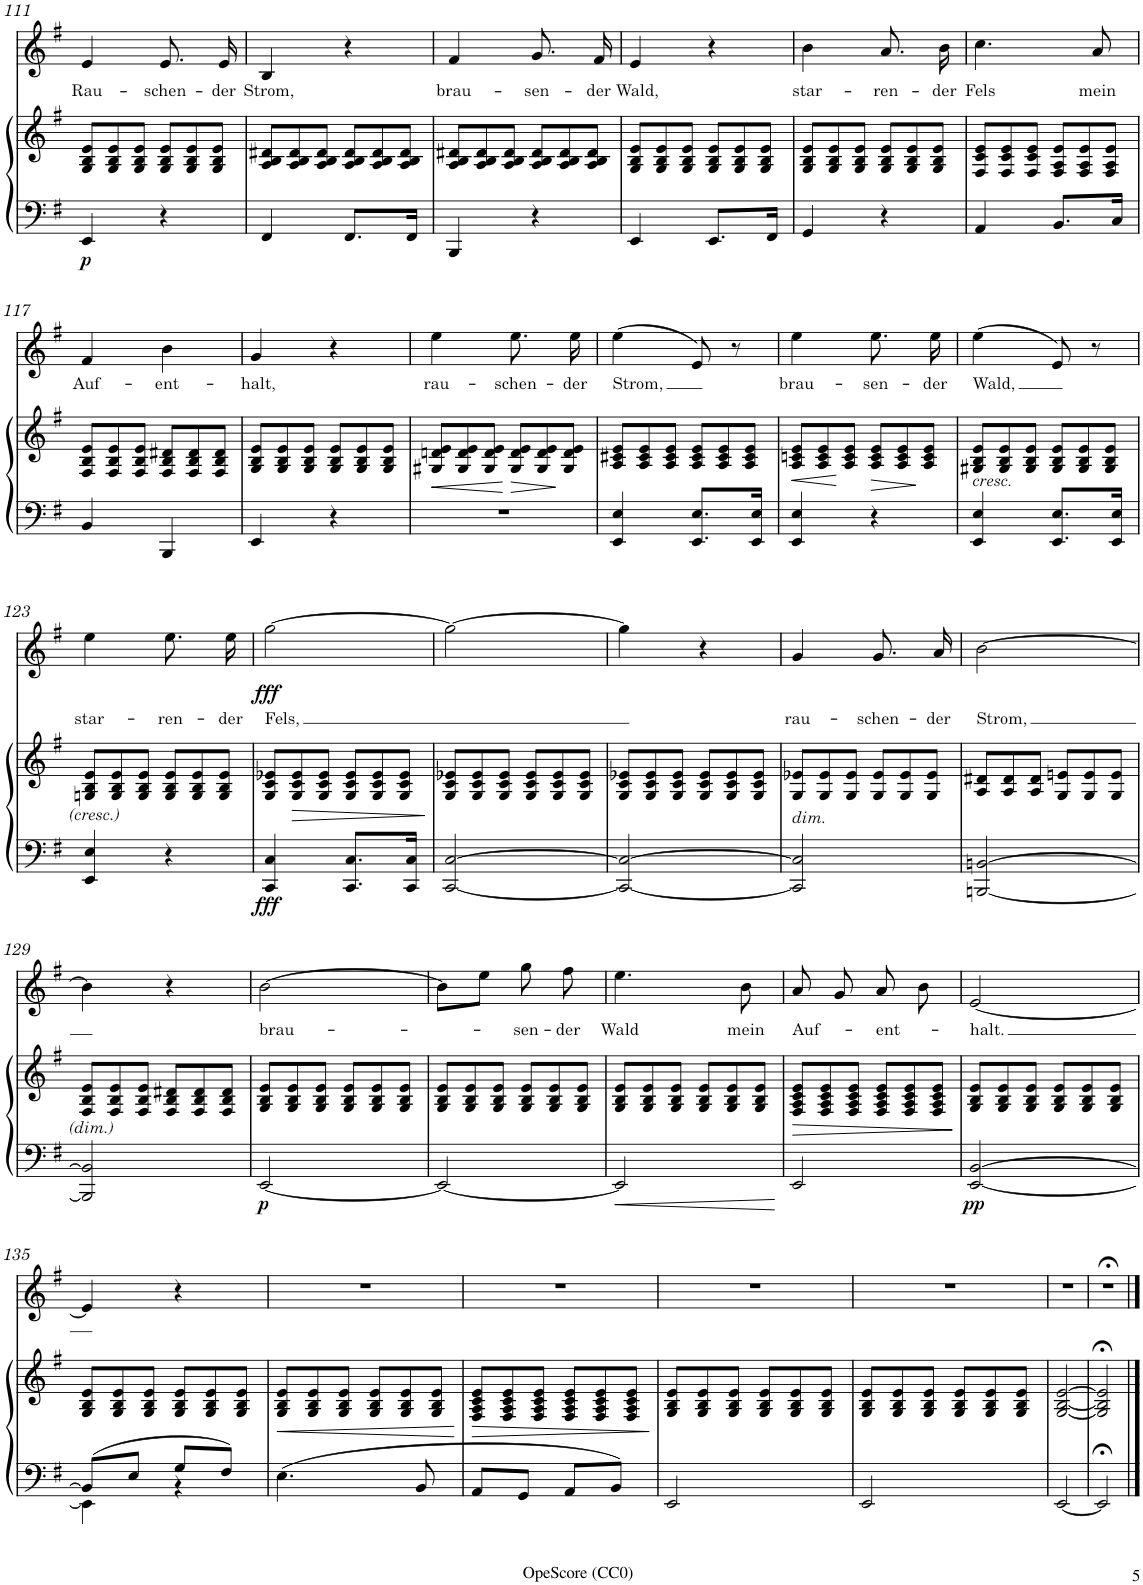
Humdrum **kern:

**kern	**kern	**dynam	**kern	**text	**dynam
*part2	*part2	*part2	*part1	*part1	*part1
*staff3	*staff2	*staff2/3	*staff1	*staff1	*staff1
*I"Piano	*	*	*I"Voice	*	*
*I'Pno	*	*	*	*	*
!!LO:PB:g=z
*clefF4	*clefG2	*	*clefG2	*	*
*k[f#]	*k[f#]	*	*k[f#]	*	*
*M2/4	*M2/4	*	*M2/4	*	*
*	*Xbrackettup	*	*	*	*
=111	=111	=111	=111	=111	=111
!	!	!LO:DY:b=2	!	!LO:LY:b	!
4EE/	12G/ 12B/ 12e/L	p	4e/	Rau-	.
.	12G/ 12B/ 12e/	.	.	.	.
.	12G/ 12B/ 12e/J	.	.	.	.
!	!	!	!	!LO:LY:b	!
4r	12G/ 12B/ 12e/L	.	8.e/	-schen-	.
.	12G/ 12B/ 12e/	.	.	.	.
.	12G/ 12B/ 12e/J	.	.	.	.
!	!	!	!	!LO:LY:b	!
.	.	.	16e/	-der	.
=112	=112	=112	=112	=112	=112
!	!	!	!	!LO:LY:b	!
4FF#/	12A/ 12B/ 12d#X/L	.	4B/	Strom,	.
.	12A/ 12B/ 12d#/	.	.	.	.
.	12A/ 12B/ 12d#/J	.	.	.	.
8.FF#/L	12A/ 12B/ 12d#/L	.	4r	.	.
.	12A/ 12B/ 12d#/	.	.	.	.
.	12A/ 12B/ 12d#/J	.	.	.	.
16FF#/Jk	.	.	.	.	.
=113	=113	=113	=113	=113	=113
!	!	!	!	!LO:LY:b	!
4BBB/	12A/ 12B/ 12d#X/L	.	4f#/	brau-	.
.	12A/ 12B/ 12d#/	.	.	.	.
.	12A/ 12B/ 12d#/J	.	.	.	.
!	!	!	!	!LO:LY:b	!
4r	12A/ 12B/ 12d#/L	.	8.g/	-sen-	.
.	12A/ 12B/ 12d#/	.	.	.	.
.	12A/ 12B/ 12d#/J	.	.	.	.
!	!	!	!	!LO:LY:b	!
.	.	.	16f#/	-der	.
=114	=114	=114	=114	=114	=114
!	!	!	!	!LO:LY:b	!
4EE/	12G/ 12B/ 12e/L	.	4e/	Wald,	.
.	12G/ 12B/ 12e/	.	.	.	.
.	12G/ 12B/ 12e/J	.	.	.	.
8.EE/L	12G/ 12B/ 12e/L	.	4r	.	.
.	12G/ 12B/ 12e/	.	.	.	.
.	12G/ 12B/ 12e/J	.	.	.	.
16FF#/Jk	.	.	.	.	.
=115	=115	=115	=115	=115	=115
!	!	!	!	!LO:LY:b	!
4GG/	12G/ 12B/ 12e/L	.	4b\	star-	.
.	12G/ 12B/ 12e/	.	.	.	.
.	12G/ 12B/ 12e/J	.	.	.	.
!	!	!	!	!LO:LY:b	!
4r	12G/ 12B/ 12e/L	.	8.a/	-ren-	.
.	12G/ 12B/ 12e/	.	.	.	.
.	12G/ 12B/ 12e/J	.	.	.	.
!	!	!	!	!LO:LY:b	!
.	.	.	16b\	-der	.
=116	=116	=116	=116	=116	=116
!	!	!	!	!LO:LY:b	!
4AA/	12F#/ 12c/ 12e/L	.	4.cc\	Fels	.
.	12F#/ 12c/ 12e/	.	.	.	.
.	12F#/ 12c/ 12e/J	.	.	.	.
8.BB/L	12F#/ 12A/ 12e/L	.	.	.	.
.	12F#/ 12A/ 12e/	.	.	.	.
!	!	!	!	!LO:LY:b	!
.	.	.	8a/	mein	.
.	12F#/ 12A/ 12e/J	.	.	.	.
16C/Jk	.	.	.	.	.
!!LO:LB:g=z
=117	=117	=117	=117	=117	=117
!	!	!	!	!LO:LY:b	!
4BB/	12F#/ 12B/ 12e/L	.	4f#/	Auf-	.
.	12F#/ 12B/ 12e/	.	.	.	.
.	12F#/ 12B/ 12e/J	.	.	.	.
!	!	!	!	!LO:LY:b	!
4BBB/	12F#/ 12B/ 12d#X/L	.	4b\	-ent-	.
.	12F#/ 12B/ 12d#/	.	.	.	.
.	12F#/ 12B/ 12d#/J	.	.	.	.
=118	=118	=118	=118	=118	=118
!	!	!	!	!LO:LY:b	!
4EE/	12G/ 12B/ 12e/L	.	4g/	-halt,	.
.	12G/ 12B/ 12e/	.	.	.	.
.	12G/ 12B/ 12e/J	.	.	.	.
4r	12G/ 12B/ 12e/L	.	4r	.	.
.	12G/ 12B/ 12e/	.	.	.	.
.	12G/ 12B/ 12e/J	.	.	.	.
=119	=119	=119	=119	=119	=119
!	!	!LO:HP:b	!	!LO:LY:b	!
2r	12G#X/ 12dn/ 12e/L	<	4ee\	rau-	.
.	12G#/ 12d/ 12e/	.	.	.	.
.	12G#/ 12d/ 12e/J	.	.	.	.
!	!	!LO:HP:n=1:b	!	!LO:LY:b	!
.	12G#/ 12d/ 12e/L	[ >	8.ee\	-schen-	.
.	12G#/ 12d/ 12e/	.	.	.	.
.	12G#/ 12d/ 12e/J	]	.	.	.
!	!	!	!	!LO:LY:b	!
.	.	.	16ee\	-der	.
=120	=120	=120	=120	=120	=120
!	!	!	!	!LO:LY:b	!
4EE/ 4E/	12A/ 12c#X/ 12e/L	.	(4ee\	Strom,	.
.	12A/ 12c#/ 12e/	.	.	.	.
.	12A/ 12c#/ 12e/J	.	.	.	.
8.EE/ 8.E/L	12A/ 12c#/ 12e/L	.	8e/)	.	.
.	12A/ 12c#/ 12e/	.	.	.	.
.	.	.	8r	.	.
.	12A/ 12c#/ 12e/J	.	.	.	.
16EE/ 16E/Jk	.	.	.	.	.
=121	=121	=121	=121	=121	=121
!	!	!LO:HP:b	!	!LO:LY:b	!
4EE/ 4E/	12A/ 12cn/ 12e/L	<	4ee\	brau-	.
.	12A/ 12c/ 12e/	.	.	.	.
.	12A/ 12c/ 12e/J	[	.	.	.
!	!	!LO:HP:b	!	!LO:LY:b	!
4r	12A/ 12c/ 12e/L	>	8.ee\	-sen-	.
.	12A/ 12c/ 12e/	.	.	.	.
.	12A/ 12c/ 12e/J	]	.	.	.
!	!	!	!	!LO:LY:b	!
.	.	.	16ee\	-der	.
=122	=122	=122	=122	=122	=122
!	!LO:TX:b:i:t=cresc.	!	!	!	!
!	!	!	!	!LO:LY:b	!
4EE/ 4E/	12G#X/ 12B/ 12e/L	.	(4ee\	Wald,	.
.	12G#/ 12B/ 12e/	.	.	.	.
.	12G#/ 12B/ 12e/J	.	.	.	.
8.EE/ 8.E/L	12G#/ 12B/ 12e/L	.	8e/)	.	.
.	12G#/ 12B/ 12e/	.	.	.	.
.	.	.	8r	.	.
.	12G#/ 12B/ 12e/J	.	.	.	.
16EE/ 16E/Jk	.	.	.	.	.
!!LO:LB:g=z
=123	=123	=123	=123	=123	=123
!	!	!	!	!LO:LY:b	!
4EE/ 4E/	12Gn/ 12B/ 12e/L	.	4ee\	star-	.
.	12G/ 12B/ 12e/	.	.	.	.
.	12G/ 12B/ 12e/J	.	.	.	.
!	!	!	!	!LO:LY:b	!
4r	12G/ 12B/ 12e/L	.	8.ee\	-ren-	.
.	12G/ 12B/ 12e/	.	.	.	.
.	12G/ 12B/ 12e/J	.	.	.	.
!	!	!	!	!LO:LY:b	!
.	.	.	16ee\	-der	.
=124	=124	=124	=124	=124	=124
!	!	!LO:DY:b=2	!	!LO:LY:b	!LO:DY:b
4CC/ 4C/	12G/ 12c/ 12e-X/L	fff	[2gg\	Fels,	fff
!	!	!LO:HP:b	!	!	!
.	12G/ 12c/ 12e-/	>	.	.	.
.	12G/ 12c/ 12e-/J	.	.	.	.
8.CC/ 8.C/L	12G/ 12c/ 12e-/L	.	.	.	.
.	12G/ 12c/ 12e-/	.	.	.	.
.	12G/ 12c/ 12e-/J	.	.	.	.
16CC/ 16C/Jk	.	.	.	.	.
.	.	]	.	.	.
=125	=125	=125	=125	=125	=125
[2CC/ [2C/	12G/ 12c/ 12e-X/L	.	2gg\_	.	.
.	12G/ 12c/ 12e-/	.	.	.	.
.	12G/ 12c/ 12e-/J	.	.	.	.
.	12G/ 12c/ 12e-/L	.	.	.	.
.	12G/ 12c/ 12e-/	.	.	.	.
.	12G/ 12c/ 12e-/J	.	.	.	.
=126	=126	=126	=126	=126	=126
2CC/_ 2C/_	12G/ 12c/ 12e-X/L	.	4gg\]	.	.
.	12G/ 12c/ 12e-/	.	.	.	.
.	12G/ 12c/ 12e-/J	.	.	.	.
.	12G/ 12c/ 12e-/L	.	4r	.	.
.	12G/ 12c/ 12e-/	.	.	.	.
.	12G/ 12c/ 12e-/J	.	.	.	.
=127	=127	=127	=127	=127	=127
!	!LO:TX:b:i:t=dim.	!	!	!	!
!	!	!	!	!LO:LY:b	!
2CC/] 2C/]	12G/ 12e-X/L	.	4g/	rau-	.
.	12G/ 12e-/	.	.	.	.
.	12G/ 12e-/J	.	.	.	.
!	!	!	!	!LO:LY:b	!
.	12G/ 12e-/L	.	8.g/	-schen-	.
.	12G/ 12e-/	.	.	.	.
.	12G/ 12e-/J	.	.	.	.
!	!	!	!	!LO:LY:b	!
.	.	.	16a/	-der	.
=128	=128	=128	=128	=128	=128
!	!	!	!	!LO:LY:b	!
[2BBBn/ [2BBn/	12A/ 12d#X/L	.	[2b\	Strom,	.
.	12A/ 12d#/	.	.	.	.
.	12A/ 12d#/J	.	.	.	.
.	12G/ 12en/L	.	.	.	.
.	12G/ 12e/	.	.	.	.
.	12G/ 12e/J	.	.	.	.
!!LO:LB:g=z
=129	=129	=129	=129	=129	=129
2BBBn/] 2BBn/]	12F#/ 12B/ 12e/L	.	4b\]	.	.
.	12F#/ 12B/ 12e/	.	.	.	.
.	12F#/ 12B/ 12e/J	.	.	.	.
.	12F#/ 12B/ 12d#X/L	.	4r	.	.
.	12F#/ 12B/ 12d#/	.	.	.	.
.	12F#/ 12B/ 12d#/J	.	.	.	.
=130	=130	=130	=130	=130	=130
!	!	!LO:DY:b=2	!	!LO:LY:b	!
[2EE/	12G/ 12B/ 12e/L	p	[2b\	brau-	.
.	12G/ 12B/ 12e/	.	.	.	.
.	12G/ 12B/ 12e/J	.	.	.	.
.	12G/ 12B/ 12e/L	.	.	.	.
.	12G/ 12B/ 12e/	.	.	.	.
.	12G/ 12B/ 12e/J	.	.	.	.
=131	=131	=131	=131	=131	=131
2EE/_	12G/ 12B/ 12e/L	.	8b\L]	.	.
.	12G/ 12B/ 12e/	.	.	.	.
.	.	.	8ee\J	.	.
.	12G/ 12B/ 12e/J	.	.	.	.
!	!	!	!	!LO:LY:b	!
.	12G/ 12B/ 12e/L	.	8gg\	-sen-	.
.	12G/ 12B/ 12e/	.	.	.	.
!	!	!	!	!LO:LY:b	!
.	.	.	8ff#\	-der	.
.	12G/ 12B/ 12e/J	.	.	.	.
=132	=132	=132	=132	=132	=132
!	!	!	!	!LO:LY:b	!
2EE/]	12G/ 12B/ 12e/L	.	4.ee\	Wald	.
.	12G/ 12B/ 12e/	.	.	.	.
.	12G/ 12B/ 12e/J	.	.	.	.
.	12G/ 12B/ 12e/L	.	.	.	.
.	12G/ 12B/ 12e/	.	.	.	.
!	!	!	!	!LO:LY:b	!
.	.	.	8b\	mein	.
.	12G/ 12B/ 12e/J	.	.	.	.
=133	=133	=133	=133	=133	=133
!	!	!LO:HP:b	!	!LO:LY:b	!
2EE/	12F#/ 12A/ 12c/ 12e/L	>	8a/	Auf-	.
.	12F#/ 12A/ 12c/ 12e/	.	.	.	.
.	.	.	8g/	.	.
.	12F#/ 12A/ 12c/ 12e/J	.	.	.	.
!	!	!	!	!LO:LY:b	!
.	12F#/ 12A/ 12c/ 12e/L	.	8a/	-ent-	.
.	12F#/ 12A/ 12c/ 12e/	.	.	.	.
.	.	.	8b\	.	.
.	12F#/ 12A/ 12c/ 12e/J	.	.	.	.
.	.	]	.	.	.
=134	=134	=134	=134	=134	=134
!	!	!LO:DY:b=2	!	!LO:LY:b	!
[2EE/ [2BB/	12G/ 12B/ 12e/L	pp	[2e/	-halt.	.
.	12G/ 12B/ 12e/	.	.	.	.
.	12G/ 12B/ 12e/J	.	.	.	.
.	12G/ 12B/ 12e/L	.	.	.	.
.	12G/ 12B/ 12e/	.	.	.	.
.	12G/ 12B/ 12e/J	.	.	.	.
!!LO:LB:g=z
=135	=135	=135	=135	=135	=135
*^	*	*	*	*	*
8BB/L]	4EE\]	12G/ 12B/ 12e/L	.	4e/]	.	.
.	.	12G/ 12B/ 12e/	.	.	.	.
8E/J	.	.	.	.	.	.
.	.	12G/ 12B/ 12e/J	.	.	.	.
8G/L	4r	12G/ 12B/ 12e/L	.	4r	.	.
.	.	12G/ 12B/ 12e/	.	.	.	.
8F#/J	.	.	.	.	.	.
.	.	12G/ 12B/ 12e/J	.	.	.	.
*v	*v	*	*	*	*	*
=136	=136	=136	=136	=136	=136
!	!	!LO:HP:b	!	!	!
4.E\	12G/ 12B/ 12e/L	<	2r	.	.
.	12G/ 12B/ 12e/	.	.	.	.
.	12G/ 12B/ 12e/J	.	.	.	.
.	12G/ 12B/ 12e/L	.	.	.	.
.	12G/ 12B/ 12e/	.	.	.	.
8BB/	.	.	.	.	.
.	12G/ 12B/ 12e/J	.	.	.	.
.	.	[	.	.	.
=137	=137	=137	=137	=137	=137
!	!	!LO:HP:b	!	!	!
8AA/L	12F#/ 12A/ 12c/ 12e/L	>	2r	.	.
.	12F#/ 12A/ 12c/ 12e/	.	.	.	.
8GG/J	.	.	.	.	.
.	12F#/ 12A/ 12c/ 12e/J	.	.	.	.
8AA/L	12F#/ 12A/ 12c/ 12e/L	.	.	.	.
.	12F#/ 12A/ 12c/ 12e/	.	.	.	.
8BB/J	.	.	.	.	.
.	12F#/ 12A/ 12c/ 12e/J	.	.	.	.
.	.	]	.	.	.
=138	=138	=138	=138	=138	=138
2EE/	12G/ 12B/ 12e/L	.	2r	.	.
.	12G/ 12B/ 12e/	.	.	.	.
.	12G/ 12B/ 12e/J	.	.	.	.
.	12G/ 12B/ 12e/L	.	.	.	.
.	12G/ 12B/ 12e/	.	.	.	.
.	12G/ 12B/ 12e/J	.	.	.	.
=139	=139	=139	=139	=139	=139
2EE/	12G/ 12B/ 12e/L	.	2r	.	.
.	12G/ 12B/ 12e/	.	.	.	.
.	12G/ 12B/ 12e/J	.	.	.	.
.	12G/ 12B/ 12e/L	.	.	.	.
.	12G/ 12B/ 12e/	.	.	.	.
.	12G/ 12B/ 12e/J	.	.	.	.
=140	=140	=140	=140	=140	=140
[2EE/	[2G/ [2B/ [2e/	.	2r	.	.
=141	=141	=141	=141	=141	=141
2EE;</]	2G/];< 2B/];< 2e/];<	.	2r;<	.	.
==	==	==	==	==	==
*-	*-	*-	*-	*-	*-
